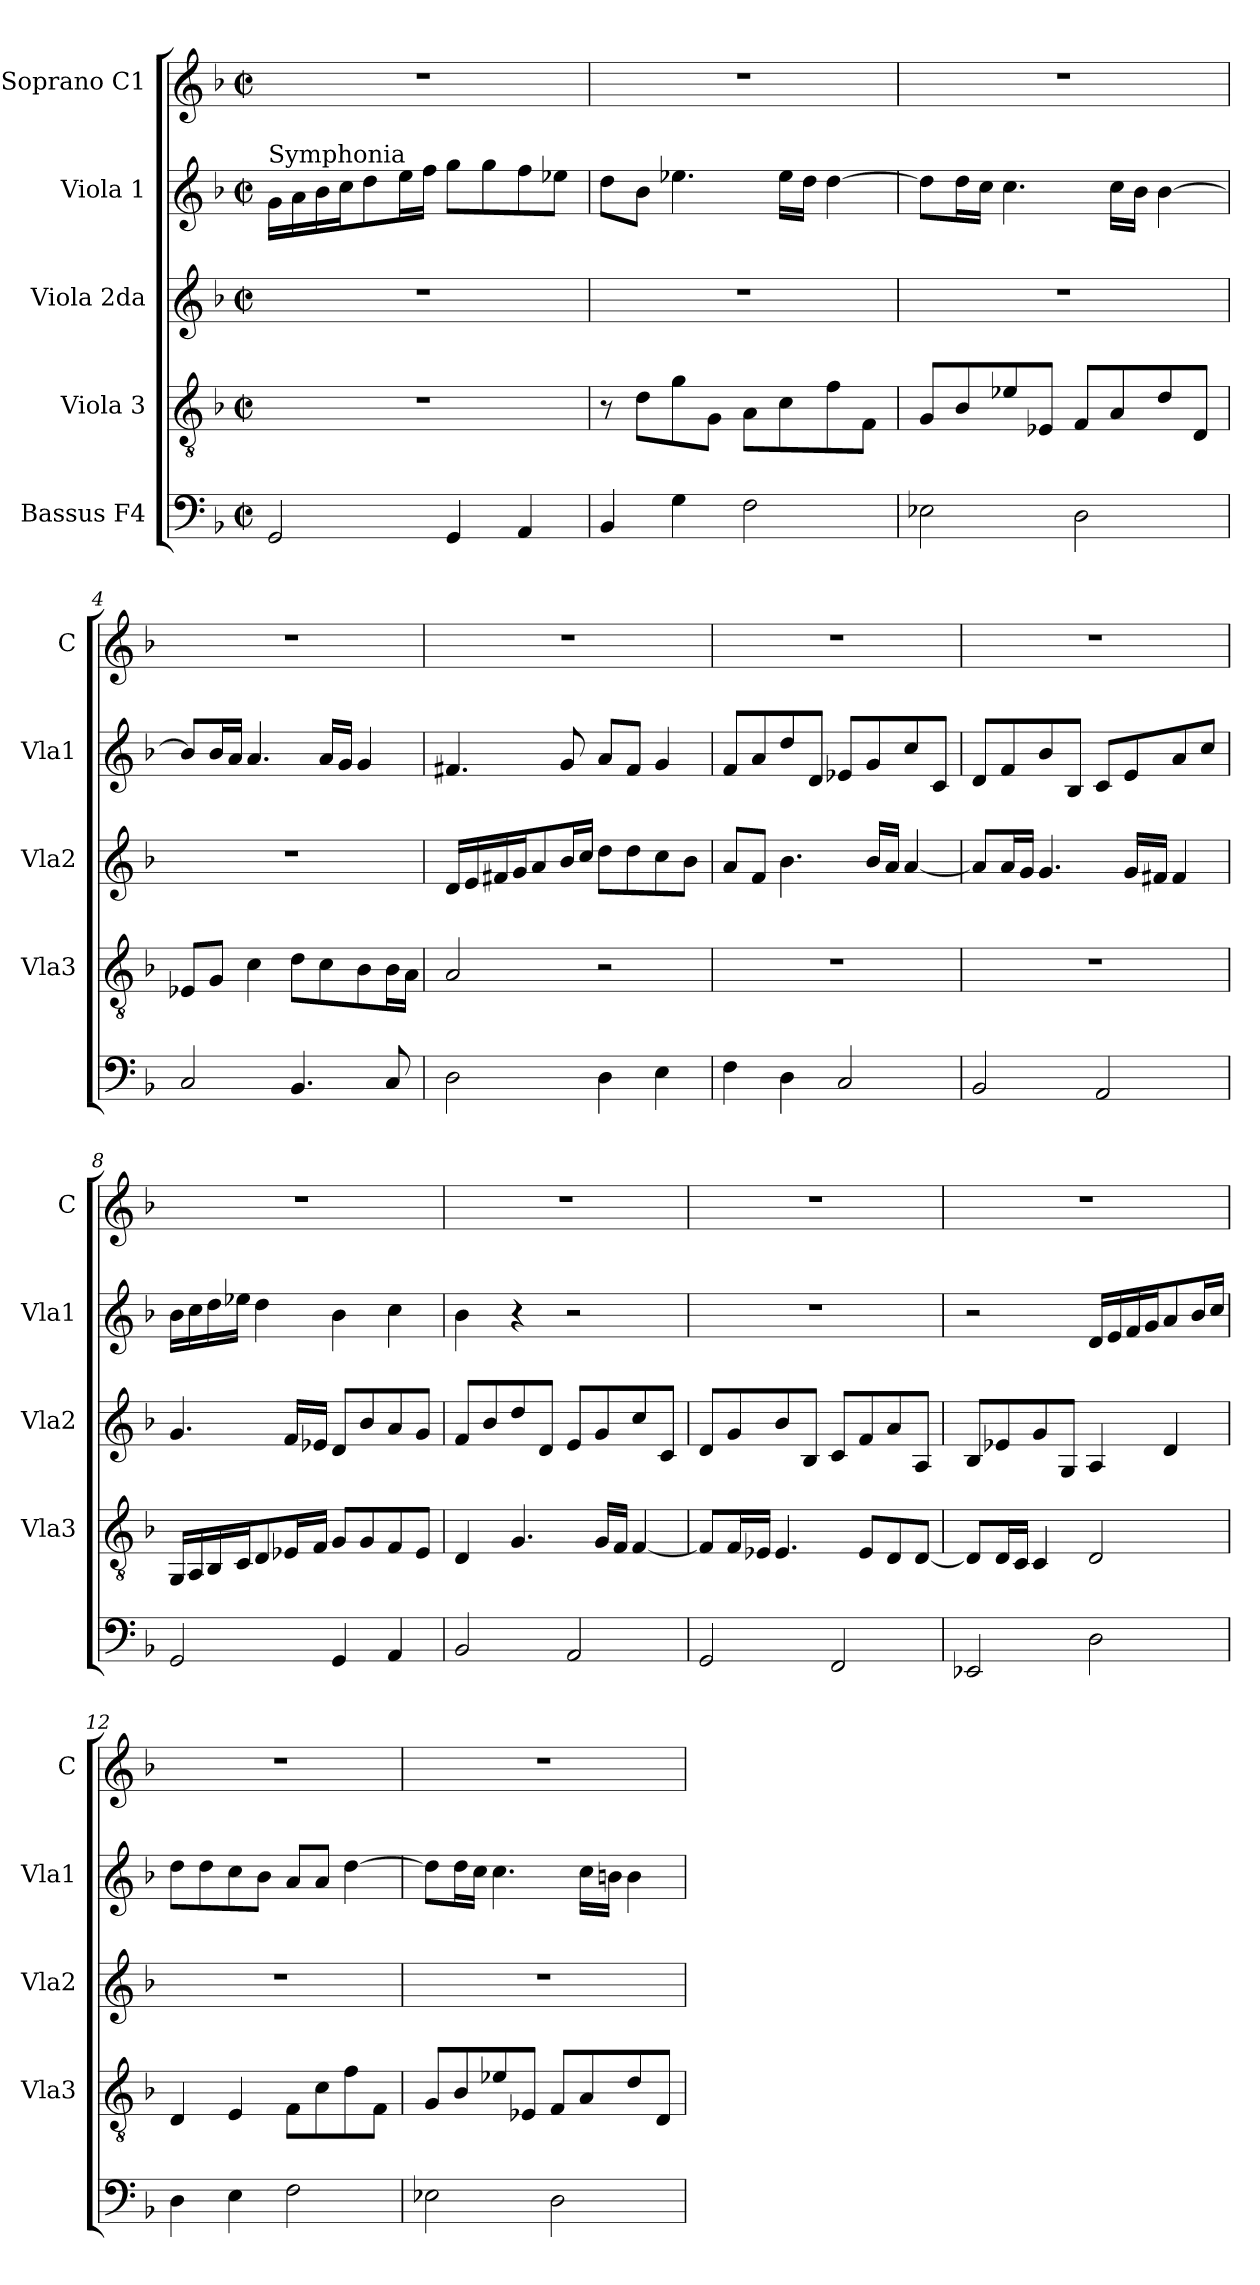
**kern	**kern	**kern	**kern	**kern
*part5	*part4	*part3	*part2	*part1
*staff5	*staff4	*staff3	*staff2	*staff1
*I"Bassus F4	*I"Viola 3	*I"Viola 2da	*I"Viola 1	*I"Soprano C1
*	*I'Vla3	*I'Vla2	*I'Vla1	*I'C
*clefF4	*clefGv2	*clefG2	*clefG2	*clefG2
*k[b-]	*k[b-]	*k[b-]	*k[b-]	*k[b-]
*F:	*F:	*F:	*F:	*F:
*M2/2	*M2/2	*M2/2	*M2/2	*M2/2
*met(c|)	*met(c|)	*met(c|)	*met(c|)	*met(c|)
=1	=1	=1	=1	=1
!	!	!	!LO:TX:a:t=Symphonia	!
2GG/	1r	1r	16g\LL	1r
.	.	.	16a\	.
.	.	.	16b-\	.
.	.	.	16cc\J	.
.	.	.	8dd\	.
.	.	.	16ee\L	.
.	.	.	16ff\JJ	.
4GG/	.	.	8gg\L	.
.	.	.	8gg\	.
4AA/	.	.	8ff\	.
.	.	.	8ee-X\J	.
=2	=2	=2	=2	=2
4BB-/	8r	1r	8dd\L	1r
.	8d\L	.	8b-\J	.
4G\	8g\	.	4.ee-X\	.
.	8G\J	.	.	.
2F\	8A\L	.	.	.
.	8c\	.	16ee-\LL	.
.	.	.	16dd\JJ	.
.	8f\	.	[4dd\	.
.	8F\J	.	.	.
=3	=3	=3	=3	=3
2E-X\	8G/L	1r	8dd\L]	1r
.	8B-/	.	16dd\L	.
.	.	.	16cc\JJ	.
.	8e-X/	.	4.cc\	.
.	8E-X/J	.	.	.
2D\	8F/L	.	.	.
.	8A/	.	16cc\LL	.
.	.	.	16b-\JJ	.
.	8d/	.	[4b-\	.
.	8D/J	.	.	.
=4	=4	=4	=4	=4
2C/	8E-X/L	1r	8b-/L]	1r
.	8G/J	.	16b-/L	.
.	.	.	16a/JJ	.
.	4c\	.	4.a/	.
4.BB-/	8d\L	.	.	.
.	8c\	.	16a/LL	.
.	.	.	16g/JJ	.
.	8B-\	.	4g/	.
8C/	16B-\L	.	.	.
.	16A\JJ	.	.	.
!!LO:LB:g=z
=5	=5	=5	=5	=5
2D\	2A/	16d/LL	4.f#X/	1r
.	.	16e/	.	.
.	.	16f#X/	.	.
.	.	16g/J	.	.
.	.	8a/	.	.
.	.	16b-/L	8g/	.
.	.	16cc/JJ	.	.
4D\	2r	8dd\L	8a/L	.
.	.	8dd\	8f#/J	.
4E\	.	8cc\	4g/	.
.	.	8b-\J	.	.
=6	=6	=6	=6	=6
4F\	1r	8a/L	8f/L	1r
.	.	8f/J	8a/	.
4D\	.	4.b-\	8dd/	.
.	.	.	8d/J	.
2C/	.	.	8e-X/L	.
.	.	16b-/LL	8g/	.
.	.	16a/JJ	.	.
.	.	[4a/	8cc/	.
.	.	.	8c/J	.
=7	=7	=7	=7	=7
2BB-/	1r	8a/L]	8d/L	1r
.	.	16a/L	8f/	.
.	.	16g/JJ	.	.
.	.	4.g/	8b-/	.
.	.	.	8B-/J	.
2AA/	.	.	8c/L	.
.	.	16g/LL	8e/	.
.	.	16f#X/JJ	.	.
.	.	4f#/	8a/	.
.	.	.	8cc/J	.
=8	=8	=8	=8	=8
2GG/	16GG/LL	4.g/	16b-\LL	1r
.	16AA/	.	16cc\	.
.	16BB-/	.	16dd\	.
.	16C/J	.	16ee-X\JJ	.
.	8D/	.	4dd\	.
.	16E-X/L	16f/LL	.	.
.	16F/JJ	16e-X/JJ	.	.
4GG/	8G/L	8d/L	4b-\	.
.	8G/	8b-/	.	.
4AA/	8F/	8a/	4cc\	.
.	8E-/J	8g/J	.	.
!!LO:LB:g=z
=9	=9	=9	=9	=9
2BB-/	4D/	8f/L	4b-\	1r
.	.	8b-/	.	.
.	4.G/	8dd/	4r	.
.	.	8d/J	.	.
2AA/	.	8e/L	2r	.
.	16G/LL	8g/	.	.
.	16F/JJ	.	.	.
.	[4F/	8cc/	.	.
.	.	8c/J	.	.
=10	=10	=10	=10	=10
2GG/	8F/L]	8d/L	1r	1r
.	16F/L	8g/	.	.
.	16E-X/JJ	.	.	.
.	4.E-/	8b-/	.	.
.	.	8B-/J	.	.
2FF/	.	8c/L	.	.
.	8E-/L	8f/	.	.
.	8D/	8a/	.	.
.	[8D/J	8A/J	.	.
=11	=11	=11	=11	=11
2EE-X/	8D/L]	8B-/L	2r	1r
.	16D/L	8e-X/	.	.
.	16C/JJ	.	.	.
.	4C/	8g/	.	.
.	.	8G/J	.	.
2D\	2D/	4A/	16d/LL	.
.	.	.	16e/	.
.	.	.	16f/	.
.	.	.	16g/J	.
.	.	4d/	8a/	.
.	.	.	16b-/L	.
.	.	.	16cc/JJ	.
=12	=12	=12	=12	=12
4D\	4D/	1r	8dd\L	1r
.	.	.	8dd\	.
4E\	4E/	.	8cc\	.
.	.	.	8b-\J	.
2F\	8F\L	.	8a/L	.
.	8c\	.	8a/J	.
.	8f\	.	[4dd\	.
.	8F\J	.	.	.
=13	=13	=13	=13	=13
2E-X\	8G/L	1r	8dd\L]	1r
.	8B-/	.	16dd\L	.
.	.	.	16cc\JJ	.
.	8e-X/	.	4.cc\	.
.	8E-X/J	.	.	.
2D\	8F/L	.	.	.
.	8A/	.	16cc\LL	.
.	.	.	16bn\JJ	.
.	8d/	.	4b\	.
.	8D/J	.	.	.
=	=	=	=	=
*-	*-	*-	*-	*-
